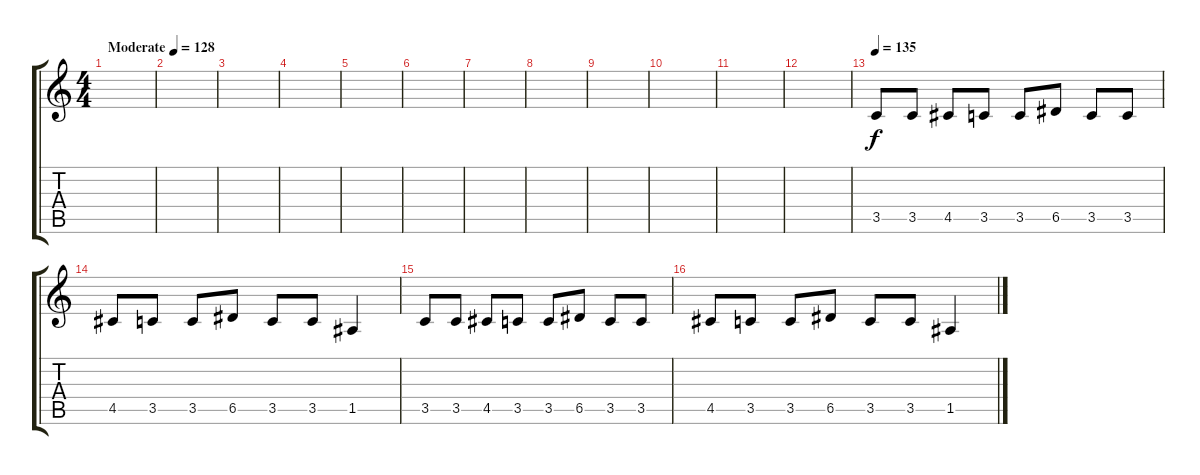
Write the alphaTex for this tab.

\track "" {instrument overdrivenguitar}
\staff {score tabs}
\tuning (E4 B3 G3 D3 A2 E2) {hide}
\ts (4 4)
\tempo (128 "Moderate")
\clef g2
\ks c
|
|
|
|
|
|
|
|
|
|
|
|
\tempo 135
3.5.8 3.5.8 4.5.8 3.5.8 3.5.8 6.5.8 3.5.8 3.5.8 |
4.5.8 3.5.8 3.5.8 6.5.8 3.5.8 3.5.8 1.5.4 |
3.5.8 3.5.8 4.5.8 3.5.8 3.5.8 6.5.8 3.5.8 3.5.8 |
4.5.8 3.5.8 3.5.8 6.5.8 3.5.8 3.5.8 1.5.4
